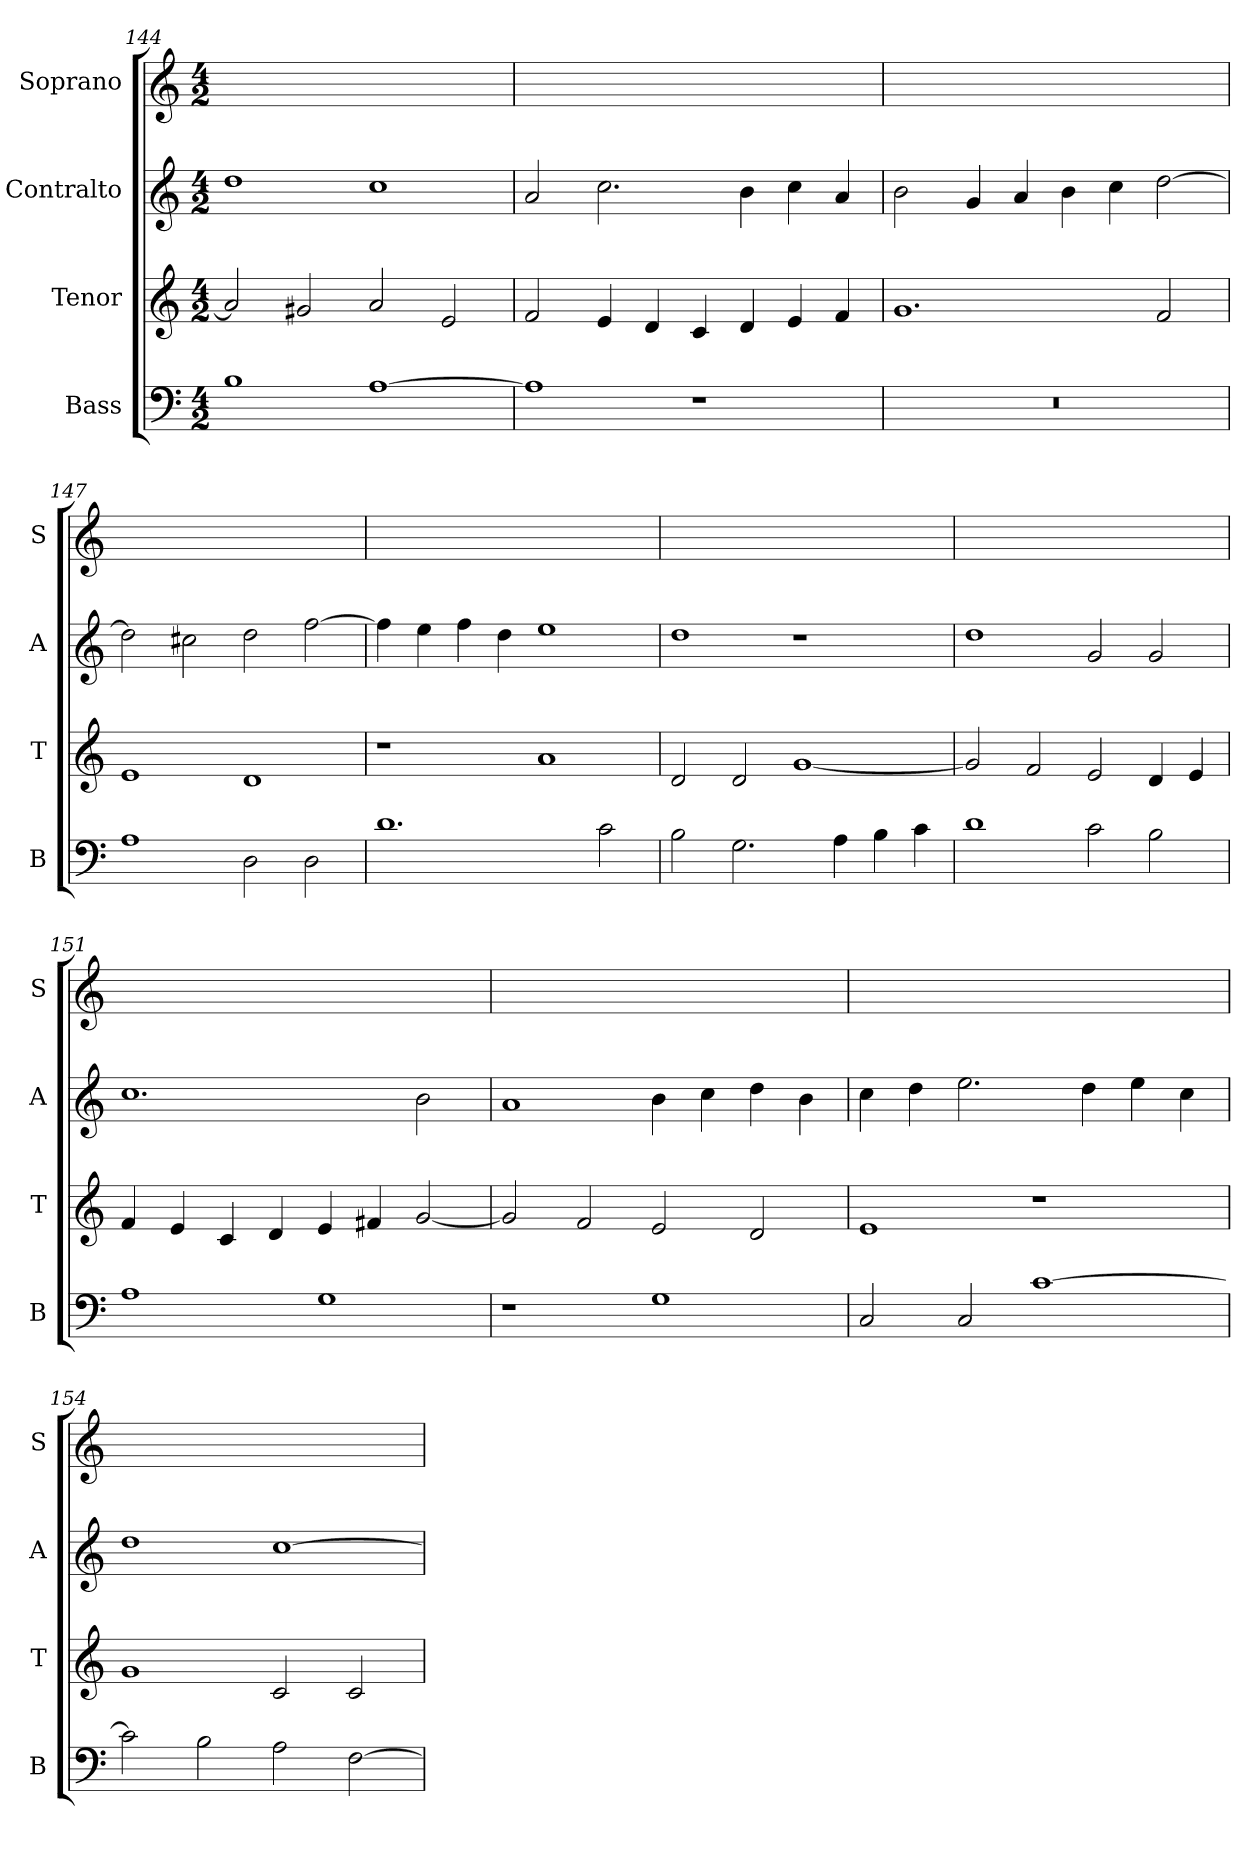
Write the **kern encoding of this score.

**kern	**kern	**kern	**kern
*part4	*part3	*part2	*part1
*staff4	*staff3	*staff2	*staff1
*I"Bass	*I"Tenor	*I"Contralto	*I"Soprano
*I'B	*I'T	*I'A	*I'S
*clefF4	*clefG2	*clefG2	*clefG2
*k[]	*k[]	*k[]	*k[]
*G:mix	*G:mix	*G:mix	*G:mix
*M4/2	*M4/2	*M4/2	*M4/2
=144	=144	=144	=144
1B	2a]	1dd	0ryy
.	2g#X	.	.
[1A	2a	1cc	.
.	2e	.	.
=145	=145	=145	=145
1A]	2f	2a	0ryy
.	4e	2.cc	.
.	4d	.	.
1r	4c	.	.
.	4d	4b	.
.	4e	4cc	.
.	4f	4a	.
=146	=146	=146	=146
0r	1.g	2b	0ryy
.	.	4g	.
.	.	4a	.
.	.	4b	.
.	.	4cc	.
.	2f	[2dd	.
=147	=147	=147	=147
1A	1e	2dd]	0ryy
.	.	2cc#X	.
2D	1d	2dd	.
2D	.	[2ff	.
=148	=148	=148	=148
1.d	1r	4ff]	0ryy
.	.	4ee	.
.	.	4ff	.
.	.	4dd	.
.	1a	1ee	.
2c	.	.	.
=149	=149	=149	=149
2B	2d	1dd	0ryy
2.G	2d	.	.
.	[1g	1r	.
4A	.	.	.
4B	.	.	.
4c	.	.	.
=150	=150	=150	=150
1d	2g]	1dd	0ryy
.	2f	.	.
2c	2e	2g	.
2B	4d	2g	.
.	4e	.	.
=151	=151	=151	=151
1A	4f	1.cc	0ryy
.	4e	.	.
.	4c	.	.
.	4d	.	.
1G	4e	.	.
.	4f#X	.	.
.	[2g	2b	.
=152	=152	=152	=152
1r	2g]	1a	0ryy
.	2f	.	.
1G	2e	4b	.
.	.	4cc	.
.	2d	4dd	.
.	.	4b	.
=153	=153	=153	=153
2C	1e	4cc	0ryy
.	.	4dd	.
2C	.	2.ee	.
[1c	1r	.	.
.	.	4dd	.
.	.	4ee	.
.	.	4cc	.
=154	=154	=154	=154
2c]	1g	1dd	0ryy
2B	.	.	.
2A	2c	[1cc	.
[2F	2c	.	.
=	=	=	=
*-	*-	*-	*-
